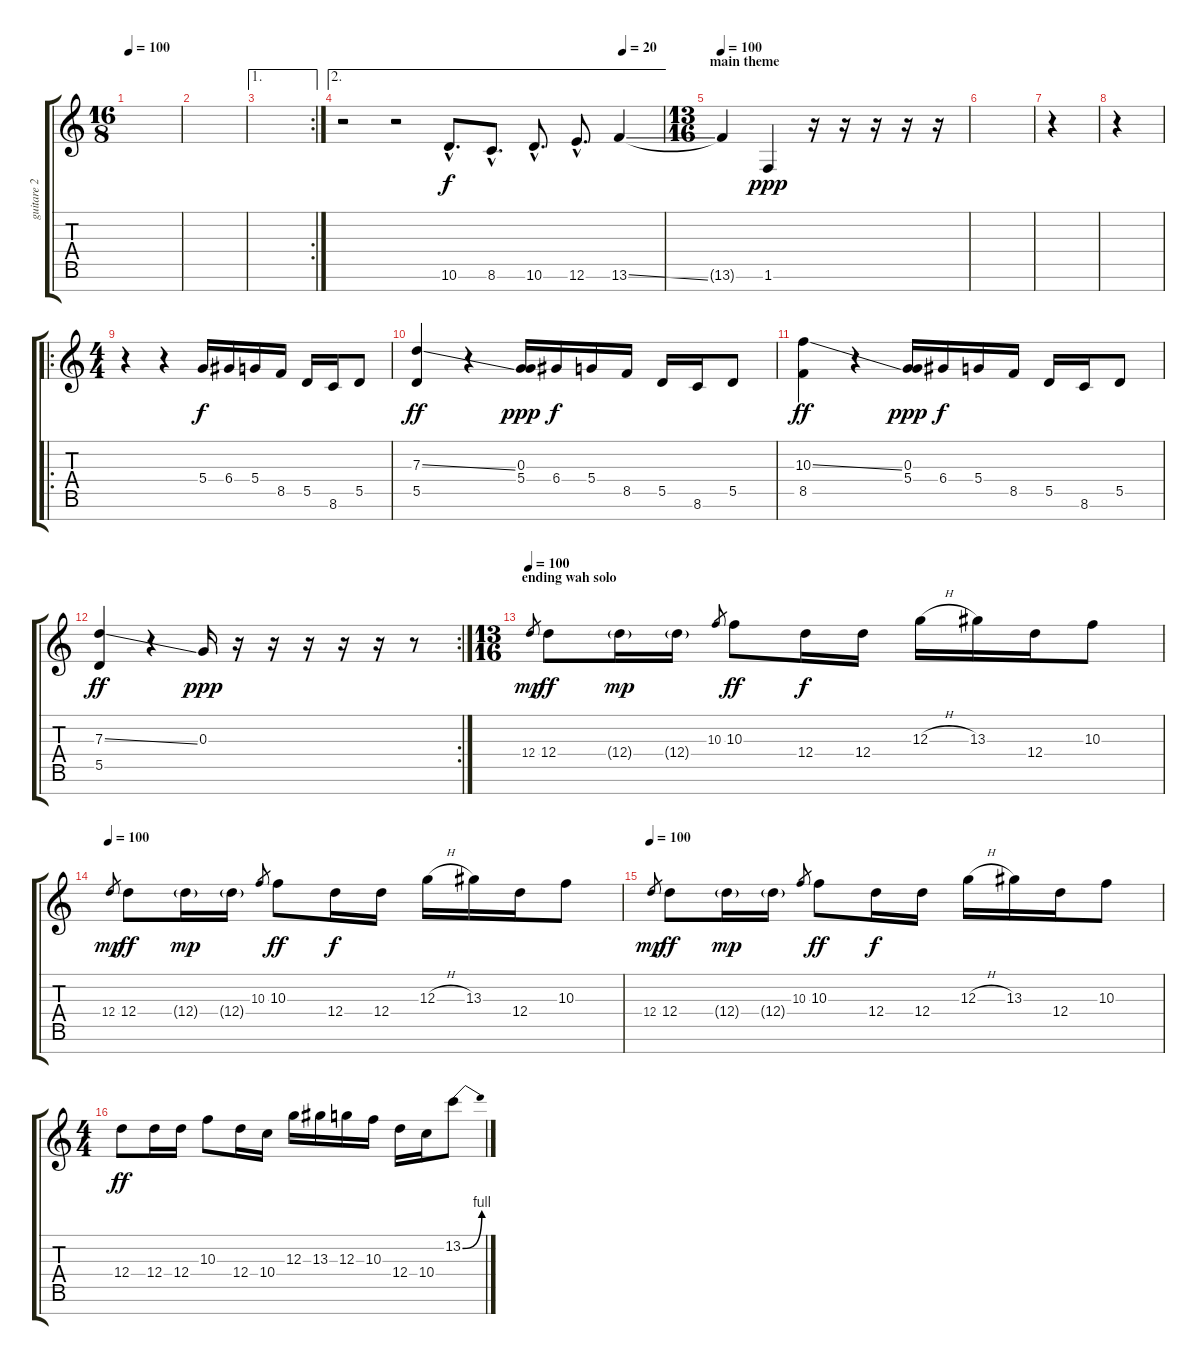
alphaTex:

\track ("guitare 2 " "guitare 2 ") {instrument distortionguitar}
\staff {score tabs}
\tuning (E4 B3 G3 D3 A2 E2 B1) {hide}
\ts (16 8)
\tempo 100
\clef g2
\ks c
|
|
\ae 1
\rc 2
|
\ae 2
\tempo (20 0.875)
r.2 r.2 10.6{hac}.8{d} 8.6{hac}.8{d} 10.6{hac}.8{d} 12.6{hac}.8{d} 13.6{ss}.4 |
\ts (13 16)
\section ("" "main theme")
\tempo 100
13.6{t}.4 1.6.4{dy ppp} r.16 r.16 r.16 r.16 r.16 |
|
r.4 |
r.4 |
\ro
\ts (4 4)
r.4 r.4 5.4.16{dy f} 6.4.16 5.4.16 8.5.16 5.5.16 8.6.16 5.5.8 |
(7.3{ss} 5.5).4{dy ff} r.4 (0.3 5.4).16{dy ppp} 6.4.16{dy f} 5.4.16 8.5.16 5.5.16 8.6.16 5.5.8 |
(10.3{ss} 8.5).4{dy ff} r.4 (0.3 5.4).16{dy ppp} 6.4.16{dy f} 5.4.16 8.5.16 5.5.16 8.6.16 5.5.8 |
\rc 2
(7.3{ss} 5.5).4{dy ff} r.4 0.3.16{dy ppp} r.16 r.16 r.16 r.16 r.16 r.8 |
\ts (13 16)
\section ("" "ending wah solo")
\tempo 100
12.4.8{gr dy mp} 12.4.8{dy ff} 12.4{g}.16{dy mp} 12.4{g}.16 10.3.8{gr} 10.3.8{dy ff} 12.4.16{dy f} 12.4.16 12.3{h}.16 13.3.16 12.4.16 10.3.8 |
\tempo 100
12.4.8{gr dy mp} 12.4.8{dy ff} 12.4{g}.16{dy mp} 12.4{g}.16 10.3.8{gr} 10.3.8{dy ff} 12.4.16{dy f} 12.4.16 12.3{h}.16 13.3.16 12.4.16 10.3.8 |
\tempo 100
12.4.8{gr dy mp} 12.4.8{dy ff} 12.4{g}.16{dy mp} 12.4{g}.16 10.3.8{gr} 10.3.8{dy ff} 12.4.16{dy f} 12.4.16 12.3{h}.16 13.3.16 12.4.16 10.3.8 |
\ts (4 4)
12.4.8{dy ff} 12.4.16 12.4.16 10.3.8 12.4.16 10.4.16 12.3.16 13.3.16 12.3.16 10.3.16 12.4.16 10.4.16 13.2{be (bend 0 0 60 4)}.8
